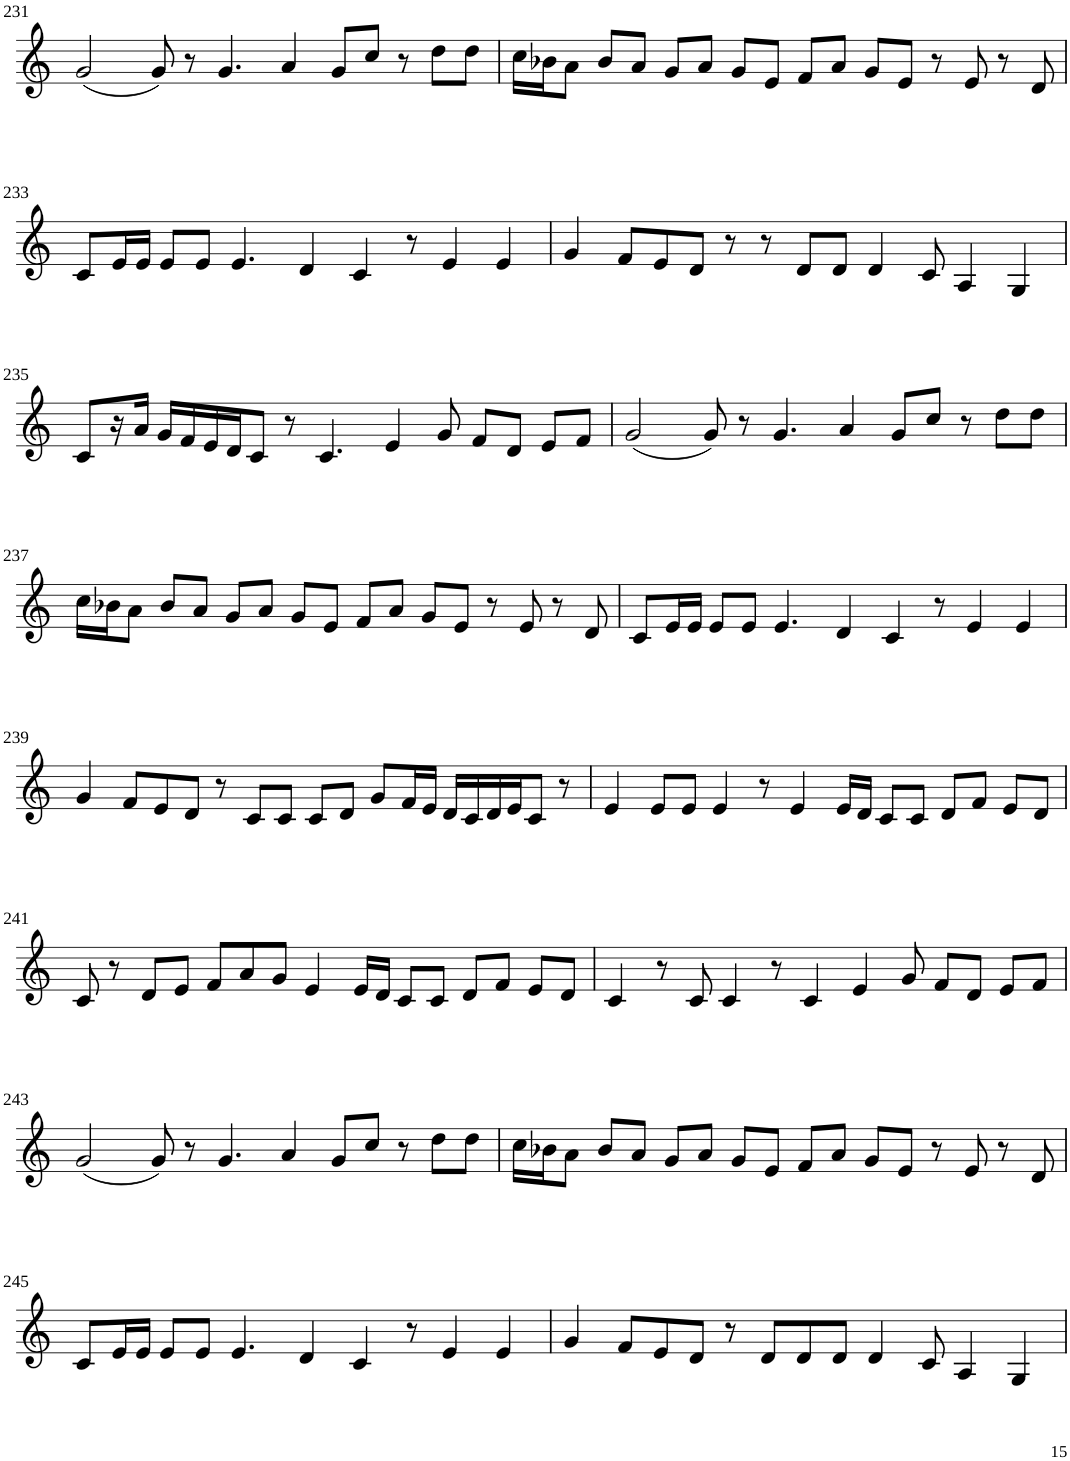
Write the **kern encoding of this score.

**kern
*part1
*staff1
*I"Violin
!!LO:PB:g=z
*clefG2
*k[]
*M8/4
=231
(2g/
8g/)
8r
4.g/
4a/
8g/L
8cc/J
8r
8dd\L
8dd\J
=232
16cc\LL
16b-X\J
8a\J
8b-/L
8a/J
8g/L
8a/J
8g/L
8e/J
8f/L
8a/J
8g/L
8e/J
8r
8e/
8r
8d/
!!LO:LB:g=z
=233
8c/L
16e/L
16e/JJ
8e/L
8e/J
4.e/
4d/
4c/
8r
4e/
4e/
=234
4g/
8f/L
8e/
8d/J
8r
8r
8d/L
8d/J
4d/
8c/
4A/
4G/
!!LO:LB:g=z
=235
8c/L
16r
16a/JJ
16g/LL
16f/
16e/
16d/J
8c/J
8r
4.c/
4e/
8g/
8f/L
8d/J
8e/L
8f/J
=236
(2g/
8g/)
8r
4.g/
4a/
8g/L
8cc/J
8r
8dd\L
8dd\J
!!LO:LB:g=z
=237
16cc\LL
16b-X\J
8a\J
8b-/L
8a/J
8g/L
8a/J
8g/L
8e/J
8f/L
8a/J
8g/L
8e/J
8r
8e/
8r
8d/
=238
8c/L
16e/L
16e/JJ
8e/L
8e/J
4.e/
4d/
4c/
8r
4e/
4e/
!!LO:LB:g=z
=239
4g/
8f/L
8e/
8d/J
8r
8c/L
8c/J
8c/L
8d/J
8g/L
16f/L
16e/JJ
16d/LL
16c/
16d/
16e/J
8c/J
8r
=240
4e/
8e/L
8e/J
4e/
8r
4e/
16e/LL
16d/JJ
8c/L
8c/J
8d/L
8f/J
8e/L
8d/J
!!LO:LB:g=z
=241
8c/
8r
8d/L
8e/J
8f/L
8a/
8g/J
4e/
16e/LL
16d/JJ
8c/L
8c/J
8d/L
8f/J
8e/L
8d/J
=242
4c/
8r
8c/
4c/
8r
4c/
4e/
8g/
8f/L
8d/J
8e/L
8f/J
!!LO:LB:g=z
=243
(2g/
8g/)
8r
4.g/
4a/
8g/L
8cc/J
8r
8dd\L
8dd\J
=244
16cc\LL
16b-X\J
8a\J
8b-/L
8a/J
8g/L
8a/J
8g/L
8e/J
8f/L
8a/J
8g/L
8e/J
8r
8e/
8r
8d/
!!LO:LB:g=z
=245
8c/L
16e/L
16e/JJ
8e/L
8e/J
4.e/
4d/
4c/
8r
4e/
4e/
=246
4g/
8f/L
8e/
8d/J
8r
8d/L
8d/
8d/J
4d/
8c/
4A/
4G/
=
*-
